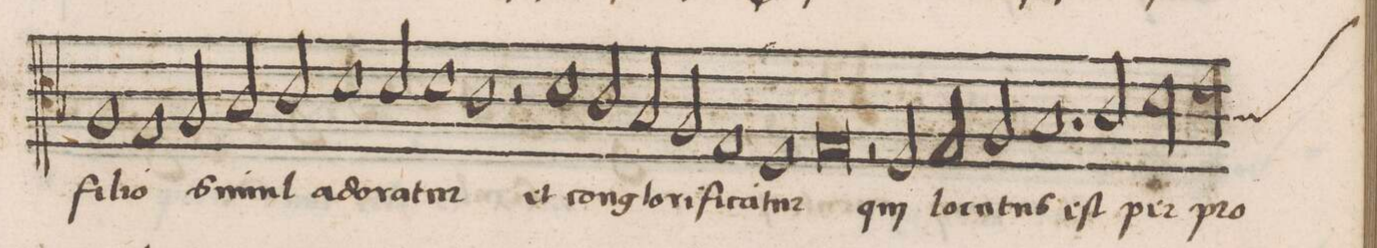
**kern	**text
*I"ALTVS	*
*clefC3	*
*k[b-]	*
*met(C|)	*
*M2/1	*
1A/	fi-
1G/	-li-
=130-	=130-
2A/	-o
2B-/	si-
2c/	-mul
1d\	a-
=131-	=131-
2d/	-do-
1d\	-ra-
=132-	=132-
1c\	-tur
2r	.
1d\	et
=133-	=133-
2c/	con-
2B-/	-glo-
2A/	-ri-
=134-	=134-
1G/	-fi-
1F/	-ca-
=135-	=135-
0G/	-tur
=136-	=136-
2r	.
2F/	qui
2G/	lo-
2A/	-cu-
=137-	=137-
1.B-/	-tus
2c/	eſt
=138-	=138-
2d\	per
*custos:c	*
2e\	pro-
*-	*-
